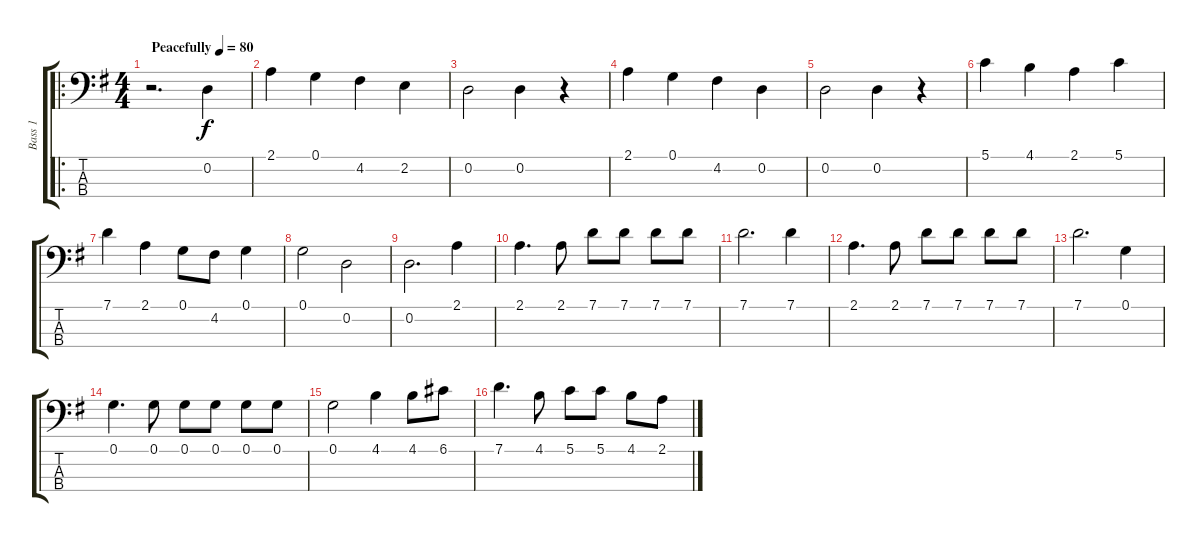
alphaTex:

\track ("Bass 1" "Bass 1") {instrument electricbasspick}
\staff {score tabs}
\tuning (G2 D2 A1 E1) {hide}
\ro
\ts (4 4)
\tempo (80 "Peacefully")
\clef f4
\ks eminor
r.2{d dy f instrument electricbasspick} 0.2.4 |
2.1.4 0.1.4 4.2.4 2.2.4 |
0.2.2 0.2.4 r.4 |
2.1.4 0.1.4 4.2.4 0.2.4 |
0.2.2 0.2.4 r.4 |
5.1.4 4.1.4 2.1.4 5.1.4 |
7.1.4 2.1.4 0.1.8 4.2.8 0.1.4 |
0.1.2 0.2.2 |
0.2.2{d} 2.1.4 |
2.1.4{d} 2.1.8 7.1.8 7.1.8 7.1.8 7.1.8 |
7.1.2{d} 7.1.4 |
2.1.4{d} 2.1.8 7.1.8 7.1.8 7.1.8 7.1.8 |
7.1.2{d} 0.1.4 |
0.1.4{d} 0.1.8 0.1.8 0.1.8 0.1.8 0.1.8 |
0.1.2 4.1.4 4.1.8 6.1.8 |
7.1.4{d} 4.1.8 5.1.8 5.1.8 4.1.8 2.1.8
